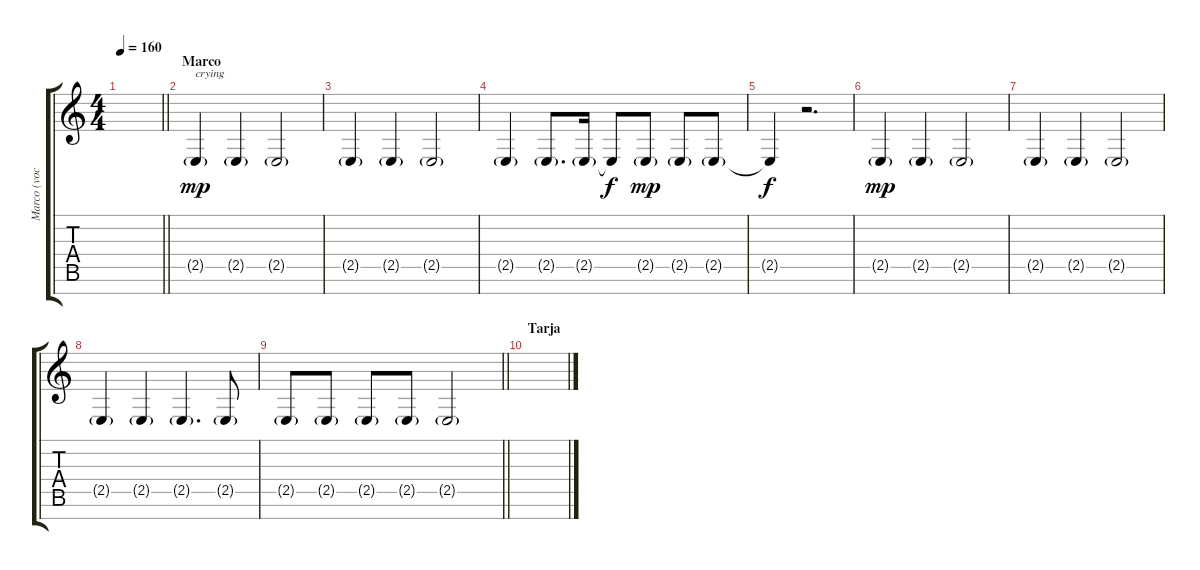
\track ("Marco (vocals)" "Marco (voc") {instrument synthvoice}
\staff {score tabs}
\tuning (B4 E4 B3 G3 D3 A2 C2) {hide}
\ts (4 4)
\tempo 160
\clef g2
\barLineRight lightlight
\ks c
|
\section ("" "Marco")
2.5{g}.4{txt "crying" dy mp} 2.5{g}.4 2.5{g}.2 |
2.5{g}.4 2.5{g}.4 2.5{g}.2 |
2.5{g}.4 2.5{g}.8{d} 2.5{g}.16 2.5{t}.8{dy f} 2.5{g}.8{dy mp} 2.5{g}.8 2.5{g}.8 |
2.5{t}.4{dy f} r.2{d} |
2.5{g}.4{dy mp} 2.5{g}.4 2.5{g}.2 |
2.5{g}.4 2.5{g}.4 2.5{g}.2 |
2.5{g}.4 2.5{g}.4 2.5{g}.4{d} 2.5{g}.8 |
\barLineRight lightlight
2.5{g}.8 2.5{g}.8 2.5{g}.8 2.5{g}.8 2.5{g}.2 |
\section ("" "Tarja")
